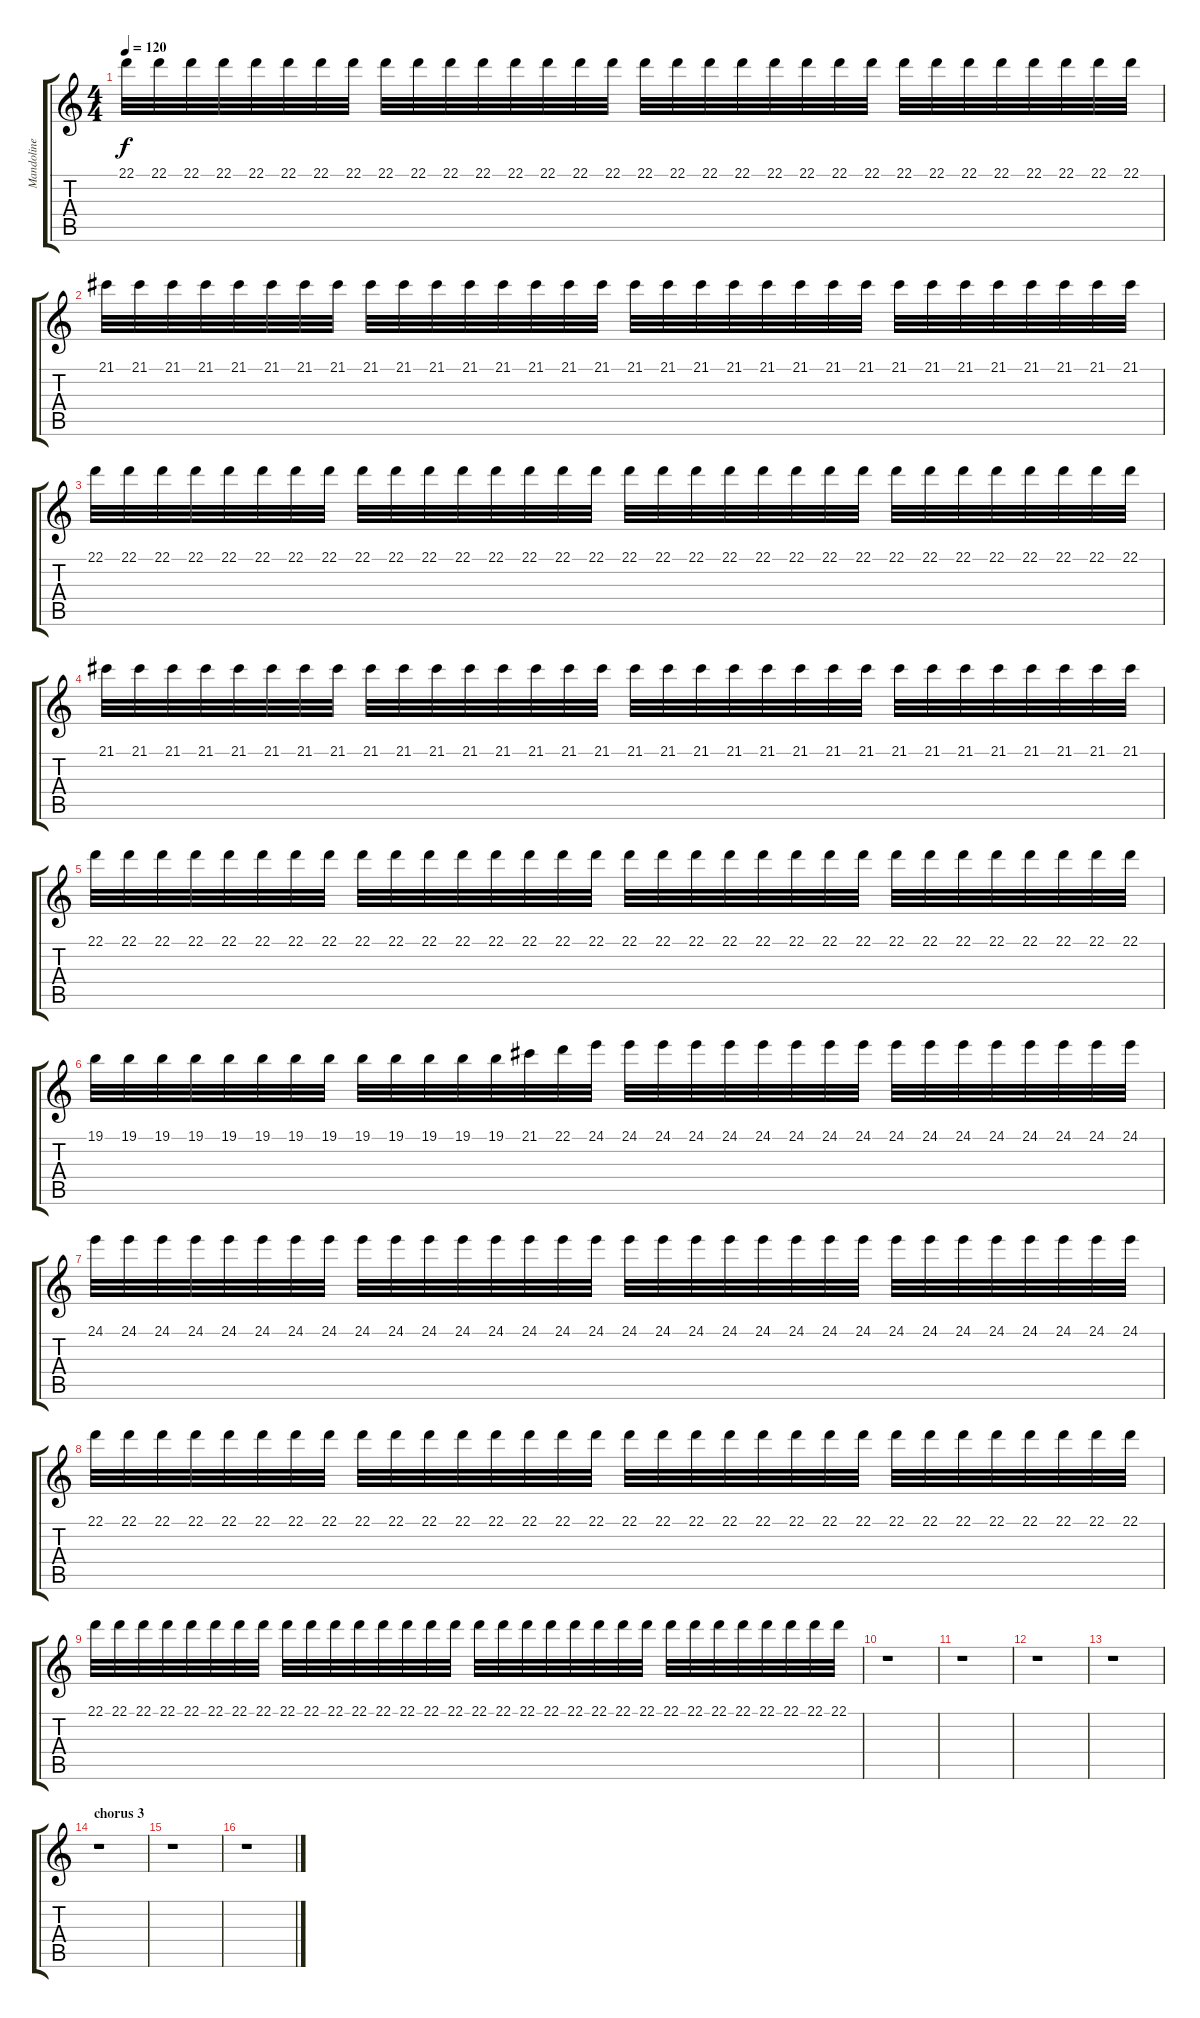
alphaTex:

\track ("Mandoline" "Mandoline") {instrument koto}
\staff {score tabs}
\tuning (E4 B3 G3 D3 A2 E2) {hide}
\ts (4 4)
\tempo 120
\clef g2
\ks c
22.1.32{dy f} 22.1.32{balance 4} 22.1.32 22.1.32 22.1.32{balance 4} 22.1.32 22.1.32 22.1.32{balance 4} 22.1.32 22.1.32 22.1.32{volume 5 balance 4} 22.1.32 22.1.32 22.1.32{balance 5} 22.1.32 22.1.32 22.1.32{balance 5} 22.1.32 22.1.32 22.1.32{balance 5} 22.1.32 22.1.32 22.1.32{volume 5 balance 5} 22.1.32 22.1.32 22.1.32{balance 5} 22.1.32 22.1.32 22.1.32{balance 5} 22.1.32 22.1.32 22.1.32{balance 5} |
21.1.32 21.1.32 21.1.32{volume 5 balance 6} 21.1.32 21.1.32{balance 6} 21.1.32 21.1.32 21.1.32{balance 6} 21.1.32 21.1.32 21.1.32{balance 6} 21.1.32 21.1.32 21.1.32{volume 5 balance 6} 21.1.32 21.1.32 21.1.32{balance 6} 21.1.32 21.1.32 21.1.32{balance 6} 21.1.32 21.1.32 21.1.32{balance 6} 21.1.32 21.1.32 21.1.32{volume 5 balance 6} 21.1.32 21.1.32 21.1.32{balance 7} 21.1.32 21.1.32 21.1.32{balance 7} |
22.1.32 22.1.32 22.1.32{balance 7} 22.1.32 22.1.32 22.1.32{volume 6 balance 7} 22.1.32 22.1.32 22.1.32{balance 7} 22.1.32 22.1.32 22.1.32{balance 7} 22.1.32 22.1.32 22.1.32{balance 7} 22.1.32 22.1.32{volume 6 balance 8} 22.1.32 22.1.32 22.1.32{balance 8} 22.1.32 22.1.32 22.1.32{balance 8} 22.1.32 22.1.32 22.1.32{balance 8} 22.1.32 22.1.32 22.1.32{volume 6 balance 8} 22.1.32 22.1.32 22.1.32{balance 8} |
21.1.32 21.1.32 21.1.32{balance 8} 21.1.32 21.1.32 21.1.32{balance 8} 21.1.32 21.1.32 21.1.32{volume 6 balance 8} 21.1.32 21.1.32 21.1.32{balance 9} 21.1.32 21.1.32 21.1.32{balance 9} 21.1.32 21.1.32 21.1.32{balance 9} 21.1.32 21.1.32 21.1.32{volume 6 balance 9} 21.1.32 21.1.32 21.1.32{balance 9} 21.1.32 21.1.32{balance 9} 21.1.32 21.1.32 21.1.32{balance 9} 21.1.32 21.1.32 21.1.32{volume 6 balance 10} |
22.1.32 22.1.32 22.1.32{balance 10} 22.1.32 22.1.32 22.1.32{balance 10} 22.1.32 22.1.32 22.1.32{balance 10} 22.1.32 22.1.32 22.1.32{volume 6 balance 10} 22.1.32 22.1.32 22.1.32{balance 10} 22.1.32 22.1.32 22.1.32{balance 10} 22.1.32 22.1.32 22.1.32{balance 10} 22.1.32 22.1.32 22.1.32{volume 6 balance 10} 22.1.32 22.1.32 22.1.32{balance 11} 22.1.32 22.1.32 22.1.32{balance 11} 22.1.32 22.1.32 |
19.1.32{balance 11} 19.1.32 19.1.32 19.1.32{volume 6 balance 11} 19.1.32 19.1.32{balance 11} 19.1.32 19.1.32 19.1.32{balance 11} 19.1.32 19.1.32 19.1.32{balance 11} 19.1.32 21.1.32 22.1.32{volume 7 balance 12} 24.1.32 24.1.32 24.1.32{balance 12} 24.1.32 24.1.32 24.1.32{balance 12} 24.1.32 24.1.32 24.1.32{balance 12} 24.1.32 24.1.32 24.1.32{volume 7 balance 12} 24.1.32 24.1.32 24.1.32{balance 12} 24.1.32 24.1.32 |
24.1.32{balance 12} 24.1.32 24.1.32 24.1.32{balance 12} 24.1.32 24.1.32 24.1.32{volume 7 balance 12} 24.1.32 24.1.32 24.1.32{balance 13} 24.1.32 24.1.32 24.1.32{balance 13} 24.1.32 24.1.32 24.1.32{balance 13} 24.1.32 24.1.32{volume 7 balance 13} 24.1.32 24.1.32 24.1.32{balance 13} 24.1.32 24.1.32 24.1.32{balance 13} 24.1.32 24.1.32 24.1.32{balance 13} 24.1.32 24.1.32 24.1.32{volume 7 balance 14} 24.1.32 24.1.32 |
22.1.32{balance 14} 22.1.32 22.1.32 22.1.32{balance 14} 22.1.32 22.1.32 22.1.32{balance 14} 22.1.32 22.1.32 22.1.32{volume 7 balance 14} 22.1.32 22.1.32 22.1.32{balance 14} 22.1.32 22.1.32 22.1.32{balance 14} 22.1.32 22.1.32 22.1.32{balance 14} 22.1.32 22.1.32 22.1.32{volume 7 balance 14} 22.1.32 22.1.32 22.1.32{balance 15} 22.1.32 22.1.32 22.1.32{balance 15} 22.1.32 22.1.32{balance 15} 22.1.32 22.1.32 |
22.1.32{volume 8 balance 15} 22.1.32 22.1.32 22.1.32 22.1.32 22.1.32 22.1.32 22.1.32 22.1.32 22.1.32 22.1.32 22.1.32 22.1.32 22.1.32 22.1.32 22.1.32 22.1.32 22.1.32 22.1.32 22.1.32 22.1.32 22.1.32 22.1.32 22.1.32 22.1.32 22.1.32 22.1.32 22.1.32 22.1.32 22.1.32 22.1.32 22.1.32 |
r.1 |
r.1 |
r.1 |
r.1 |
\section ("" "chorus 3")
r.1 |
r.1 |
r.1
